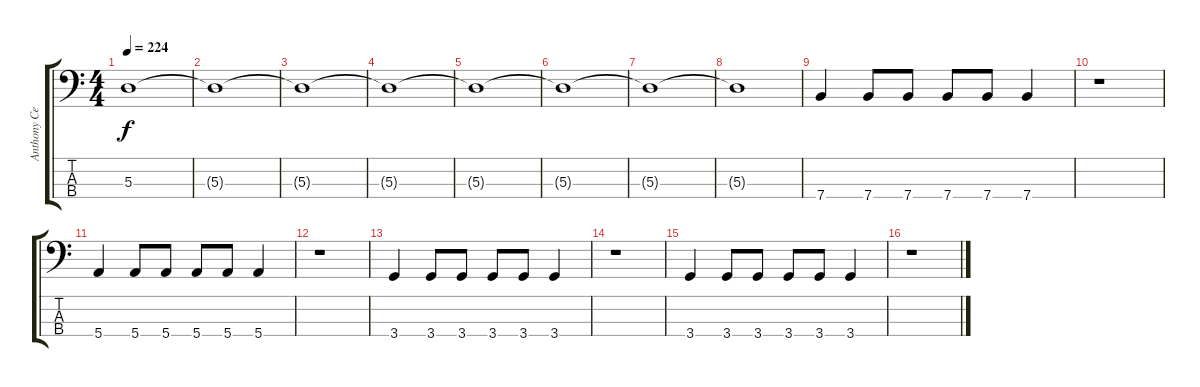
\track ("Anthony Celestino (Bass)" "Anthony Ce") {instrument electricbasspick}
\staff {score tabs}
\tuning (G2 D2 A1 E1) {hide}
\ts (4 4)
\tempo 224
\clef f4
\ks c
5.3.1{dy f} |
5.3{t}.1 |
5.3{t}.1 |
5.3{t}.1 |
5.3{t}.1 |
5.3{t}.1 |
5.3{t}.1 |
5.3{t}.1 |
7.4.4 7.4.8 7.4.8 7.4.8 7.4.8 7.4.4 |
r.1 |
5.4.4 5.4.8 5.4.8 5.4.8 5.4.8 5.4.4 |
r.1 |
3.4.4 3.4.8 3.4.8 3.4.8 3.4.8 3.4.4 |
r.1 |
3.4.4 3.4.8 3.4.8 3.4.8 3.4.8 3.4.4 |
r.1
